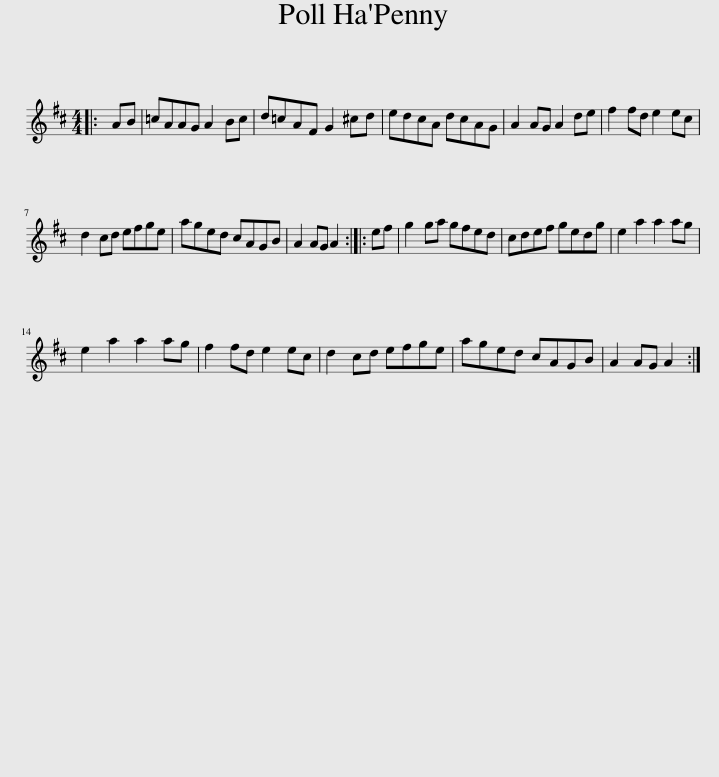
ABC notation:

X:1
L:1/8
M:4/4
I:linebreak $
K:D
V:1 treble
V:1
|: AB | =cAAG A2 Bc | d=cAF G2 ^cd | edcA dcAG | A2 AG A2 de | %5
 f2 fd e2 ec |$ d2 cd efge | aged cAGB | A2 AG A2 :: ef | %10
 g2 ga gfed | cdef gedg | e2 a2 a2 ag |$ e2 a2 a2 ag | f2 fd e2 ec | %15
 d2 cd efge | aged cAGB | A2 AG A2 :| %18
